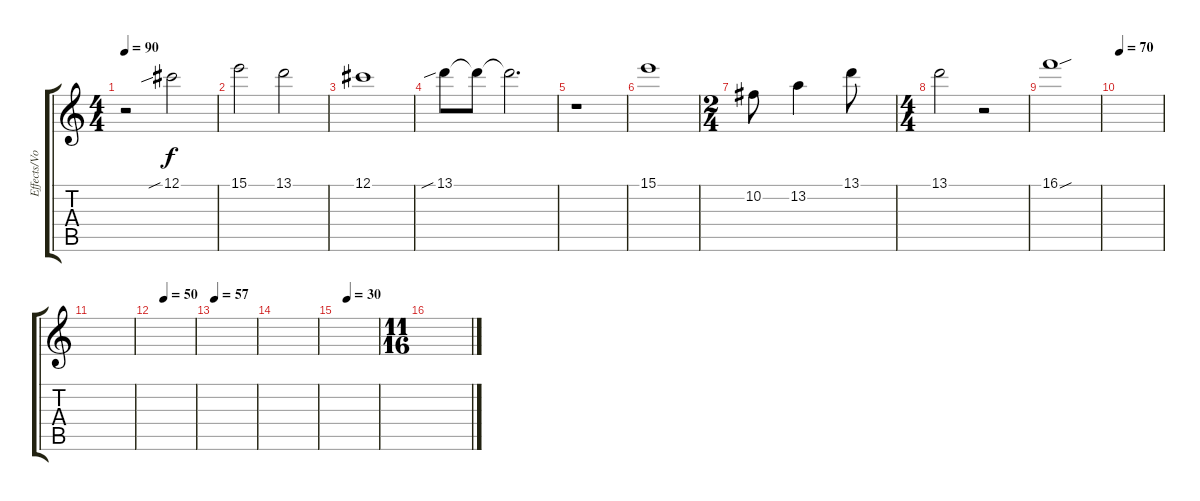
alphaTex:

\track ("Effects/Voice/Guitar II" "Effects/Vo") {instrument distortionguitar}
\staff {score tabs}
\tuning (Db4 Ab3 E3 B2 Gb2 Db2) {hide}
\ts (4 4)
\tempo 90
\clef g2
\ks c
r.2{dy f} 12.1{sib}.2{balance 13} |
15.1.2 13.1.2{balance 3} |
12.1.1{balance 13} |
13.1{sib}.8{balance 3} 13.1{t}.8{balance 13} 13.1{t}.2{d} |
r.1 |
15.1.1 |
\ts (2 4)
10.2.8 13.2.4 13.1.8 |
\ts (4 4)
13.1.2 r.2 |
16.1{sou}.1 |
\tempo 70
|
|
\tempo (50 0.25)
|
\tempo 57
|
|
\tempo (30 0.25)
|
\ts (11 16)
